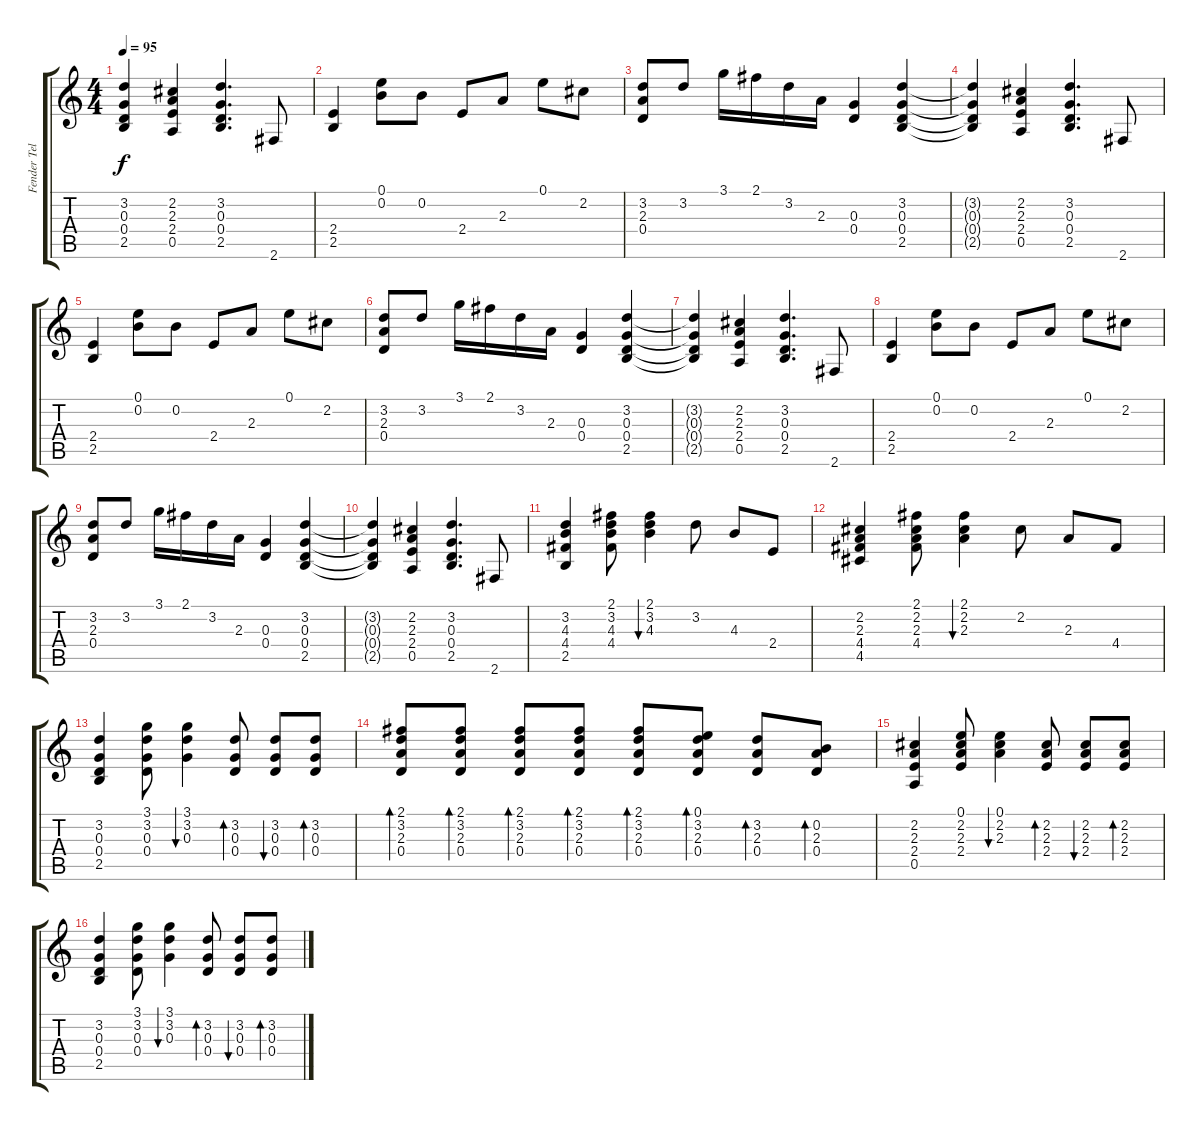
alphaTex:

\track ("Fender Telecaster" "Fender Tel") {instrument electricguitarjazz}
\staff {score tabs}
\tuning (E4 B3 G3 D3 A2 E2) {hide}
\ts (4 4)
\tempo 95
\clef g2
\ks c
(3.2{t} 0.3{t} 0.4{t} 2.5{t}).4{dy f} (2.2 2.3 2.4 0.5).4 (3.2 0.3 0.4 2.5).4{d} 2.6.8 |
(2.4 2.5).4 (0.1 0.2).8 0.2.8 2.4.8 2.3.8 0.1.8 2.2.8 |
(3.2 2.3 0.4).8 3.2.8 3.1.16 2.1.16 3.2.16 2.3.16 (0.3 0.4).4 (3.2 0.3 0.4 2.5).4 |
(3.2{t} 0.3{t} 0.4{t} 2.5{t}).4 (2.2 2.3 2.4 0.5).4 (3.2 0.3 0.4 2.5).4{d} 2.6.8 |
(2.4 2.5).4 (0.1 0.2).8 0.2.8 2.4.8 2.3.8 0.1.8 2.2.8 |
(3.2 2.3 0.4).8 3.2.8 3.1.16 2.1.16 3.2.16 2.3.16 (0.3 0.4).4 (3.2 0.3 0.4 2.5).4 |
(3.2{t} 0.3{t} 0.4{t} 2.5{t}).4 (2.2 2.3 2.4 0.5).4 (3.2 0.3 0.4 2.5).4{d} 2.6.8 |
(2.4 2.5).4 (0.1 0.2).8 0.2.8 2.4.8 2.3.8 0.1.8 2.2.8 |
(3.2 2.3 0.4).8 3.2.8 3.1.16 2.1.16 3.2.16 2.3.16 (0.3 0.4).4 (3.2 0.3 0.4 2.5).4 |
(3.2{t} 0.3{t} 0.4{t} 2.5{t}).4 (2.2 2.3 2.4 0.5).4 (3.2 0.3 0.4 2.5).4{d} 2.6.8 |
(3.2 4.3 4.4 2.5).4 (2.1 3.2 4.3 4.4).8 (2.1 3.2 4.3).4{bu 60} 3.2.8 4.3.8 2.4.8 |
(2.2 2.3 4.4 4.5).4 (2.1 2.2 2.3 4.4).8 (2.1 2.2 2.3).4{bu 60} 2.2.8 2.3.8 4.4.8 |
(3.2 0.3 0.4 2.5).4 (3.1 3.2 0.3 0.4).8 (3.1 3.2 0.3).4{bu 60} (3.2 0.3 0.4).8{bd 60} (3.2 0.3 0.4).8{bu 60} (3.2 0.3 0.4).8{bd 60} |
(2.1 3.2 2.3 0.4).8{bd 60} (2.1 3.2 2.3 0.4).8{bd 60} (2.1 3.2 2.3 0.4).8{bd 60} (2.1 3.2 2.3 0.4).8{bd 60} (2.1 3.2 2.3 0.4).8{bd 60} (0.1 3.2 2.3 0.4).8{bd 60} (3.2 2.3 0.4).8{bd 60} (0.2 2.3 0.4).8{bd 60} |
(2.2 2.3 2.4 0.5).4 (0.1 2.2 2.3 2.4).8 (0.1 2.2 2.3).4{bu 60} (2.2 2.3 2.4).8{bd 60} (2.2 2.3 2.4).8{bu 60} (2.2 2.3 2.4).8{bd 60} |
(3.2 0.3 0.4 2.5).4 (3.1 3.2 0.3 0.4).8 (3.1 3.2 0.3).4{bu 60} (3.2 0.3 0.4).8{bd 60} (3.2 0.3 0.4).8{bu 60} (3.2 0.3 0.4).8{bd 60}
